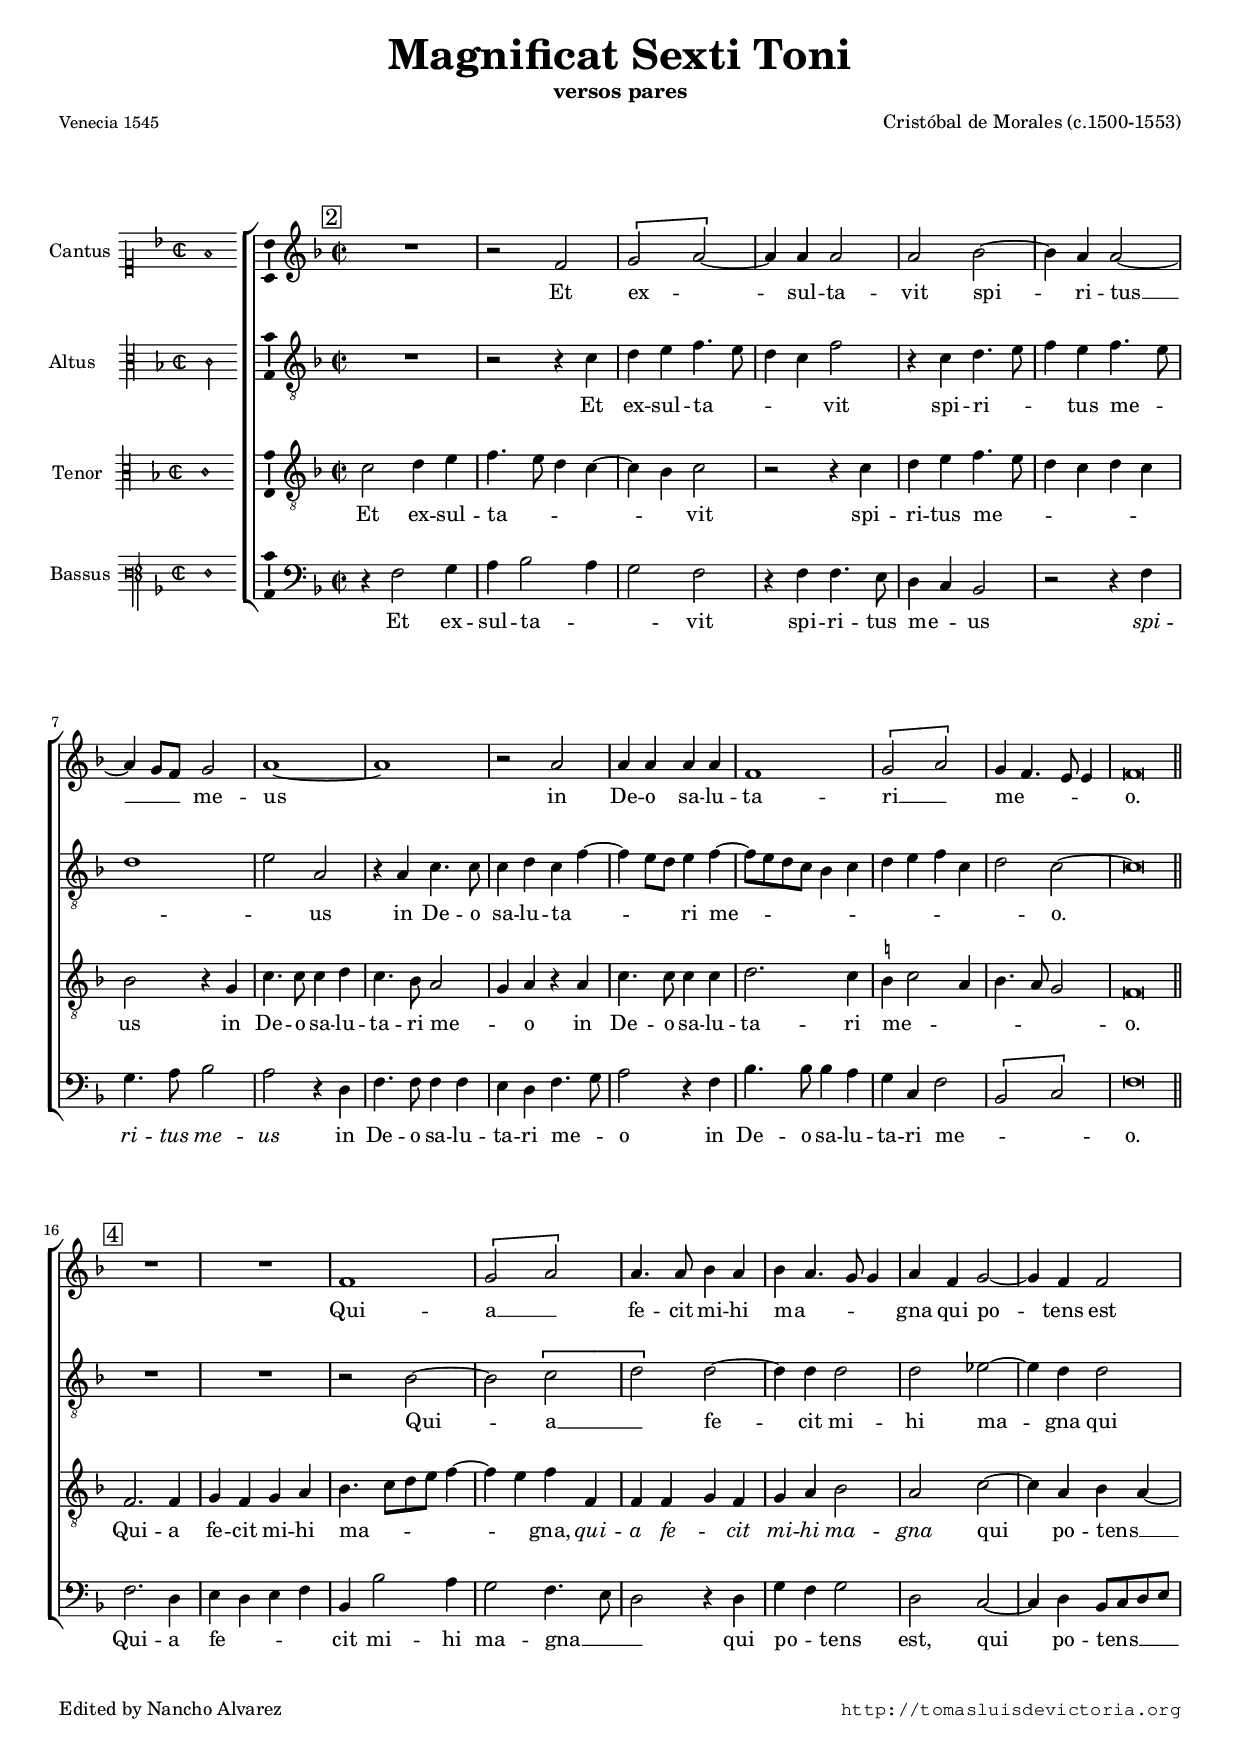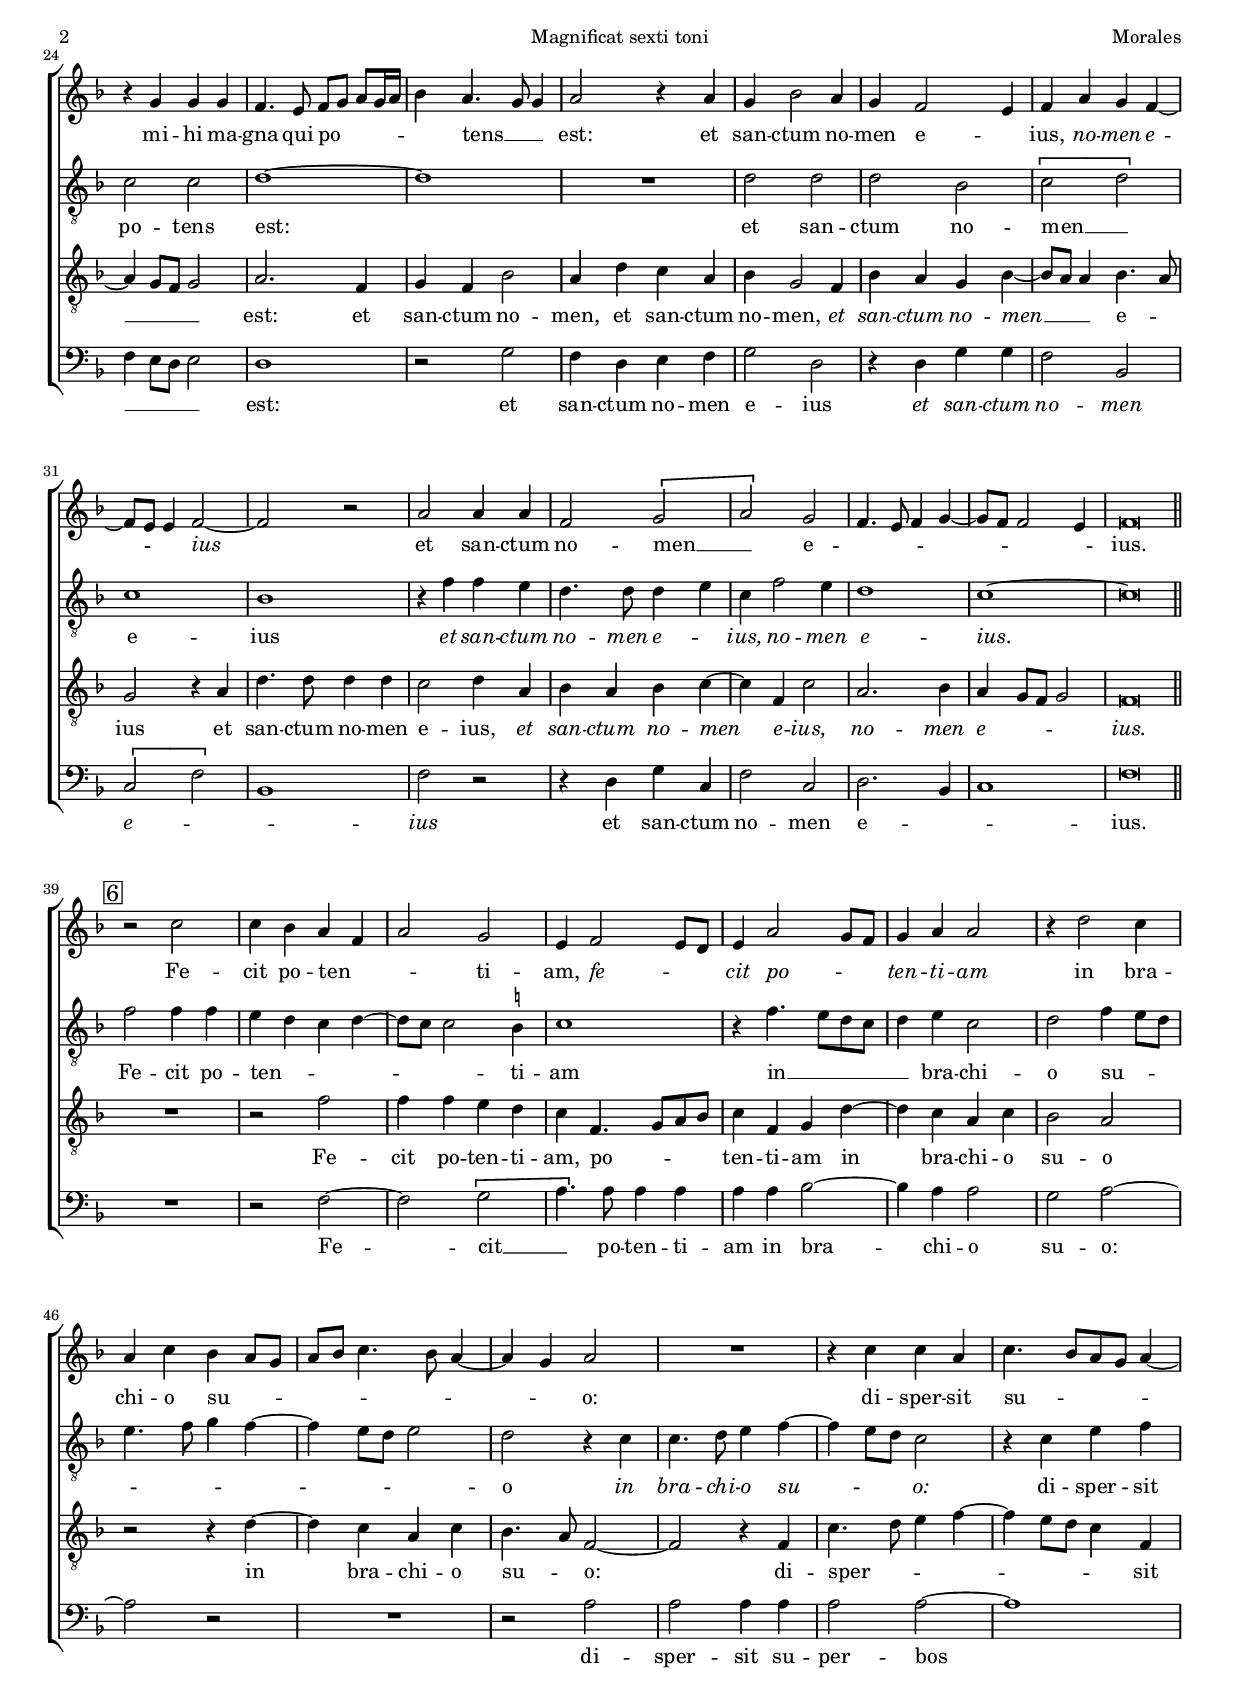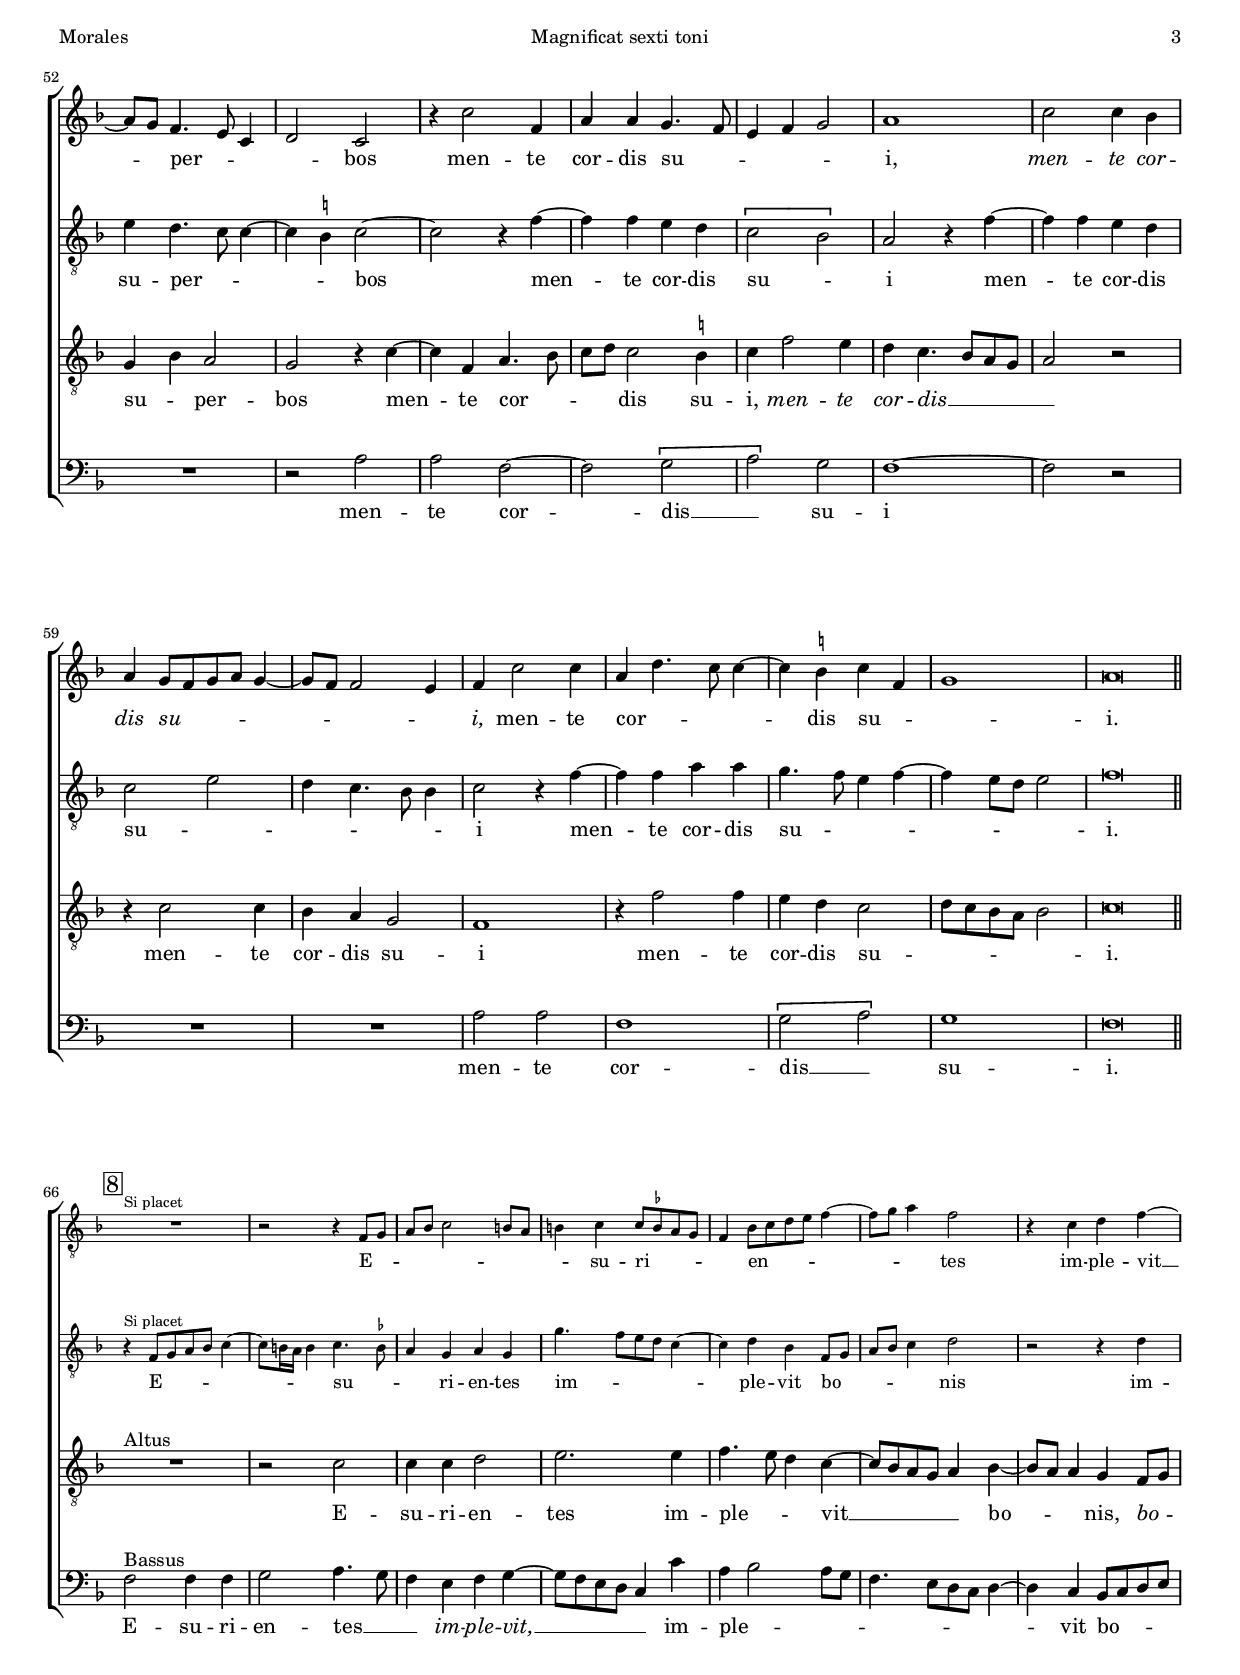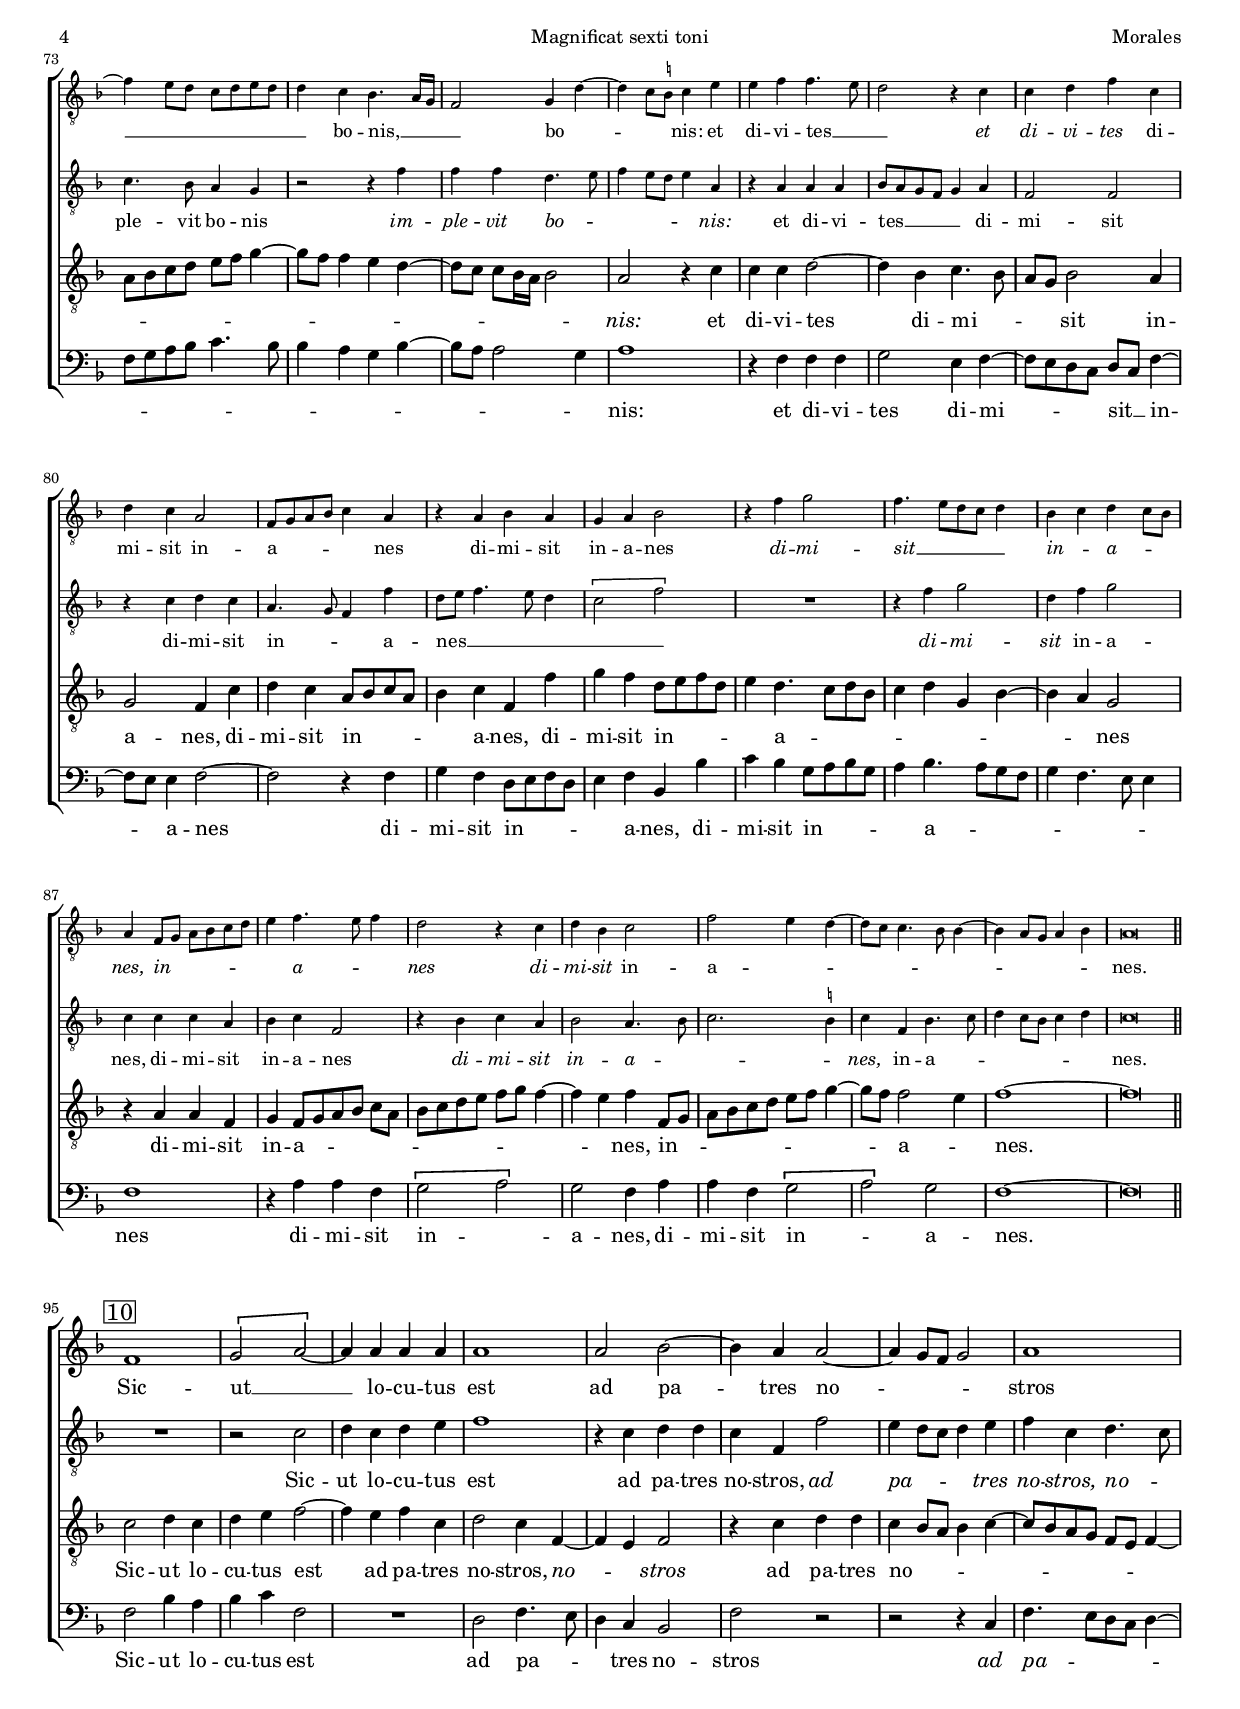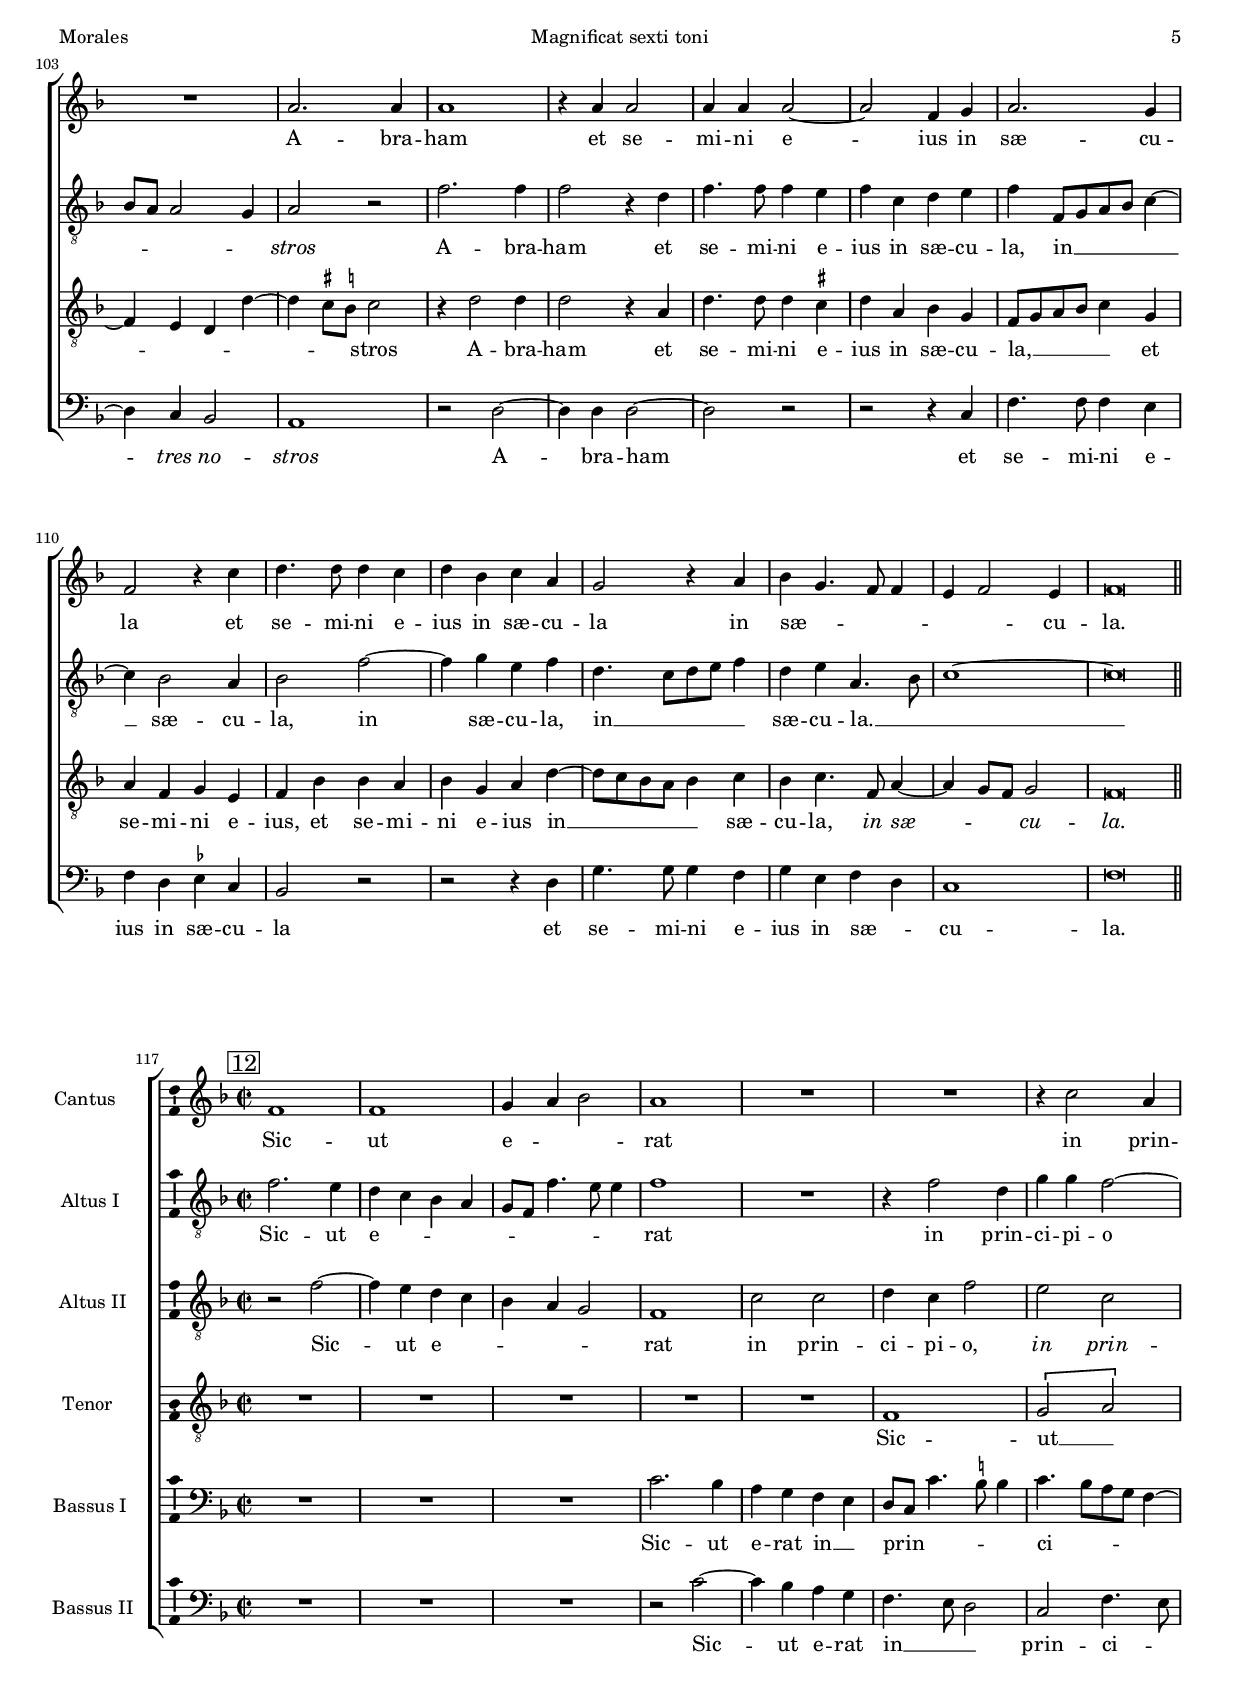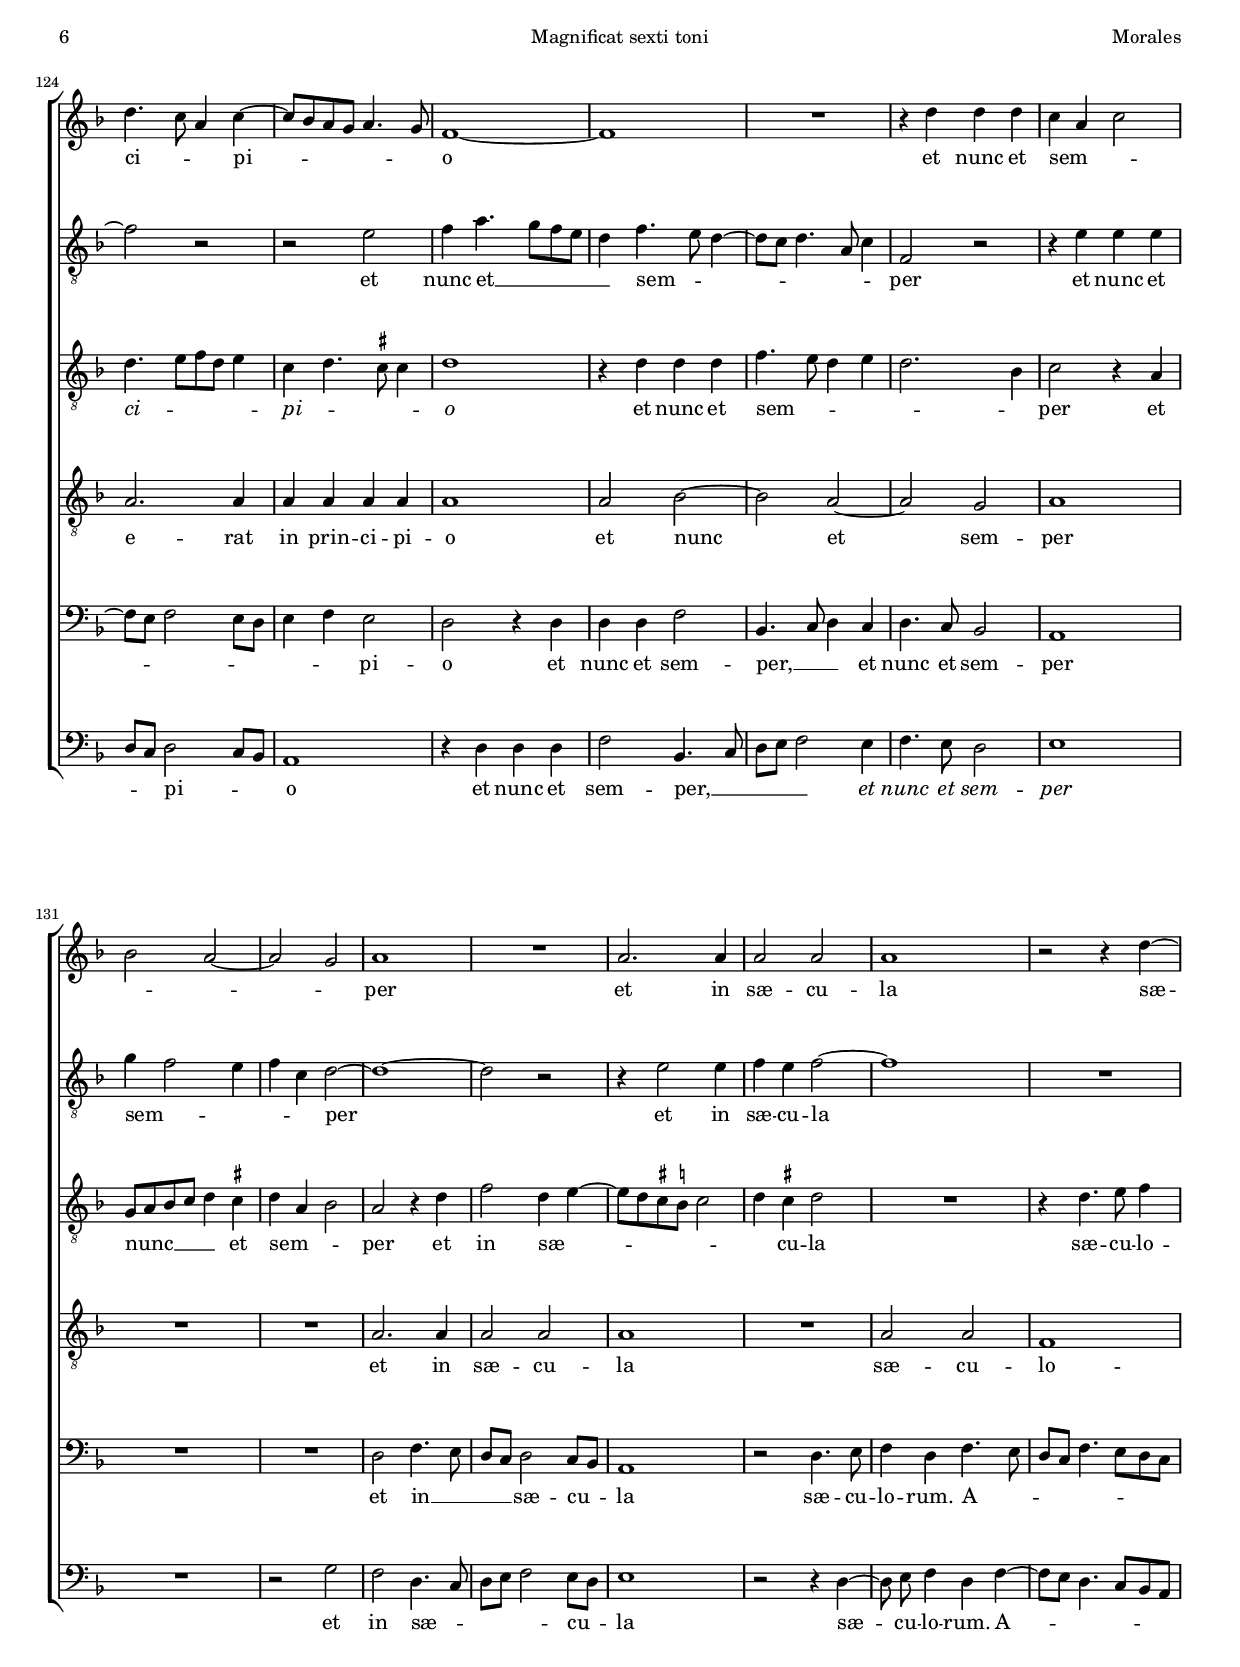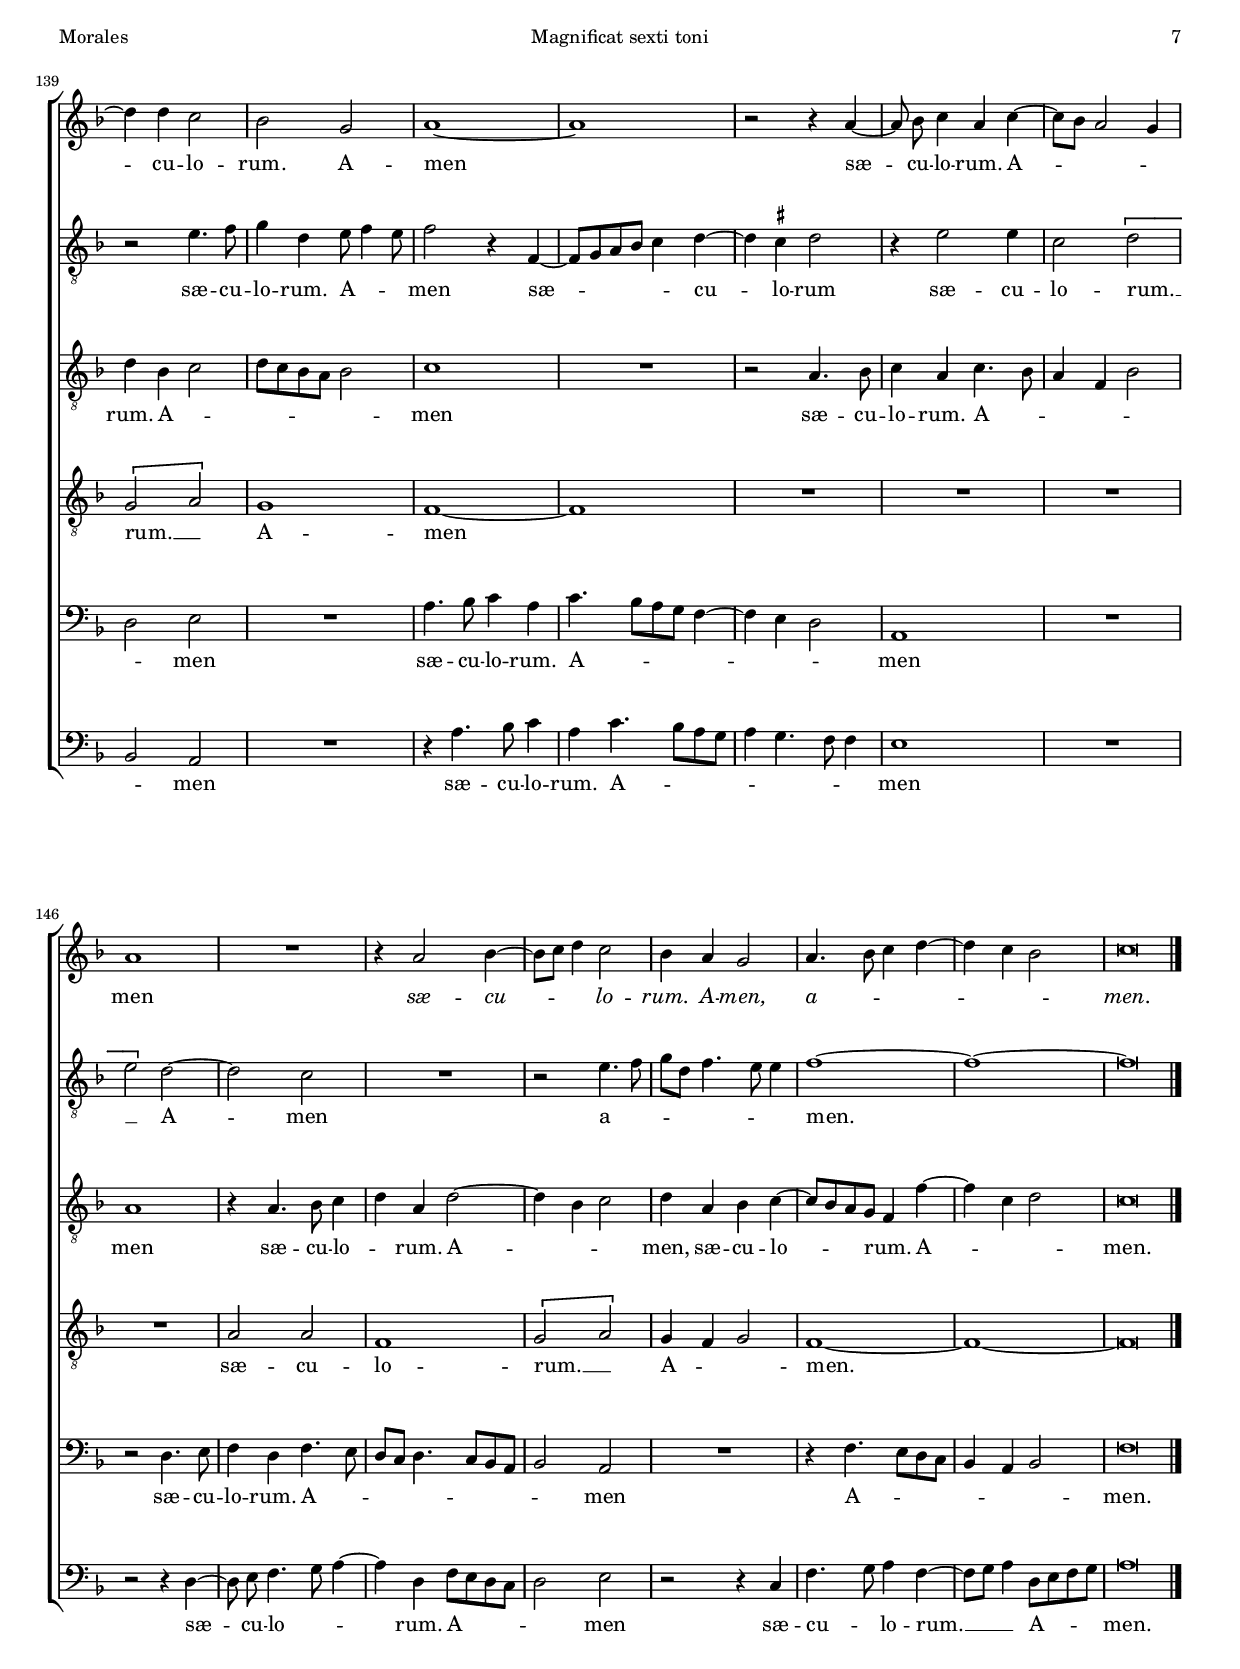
\version "2.18.0"

#(set-default-paper-size "a4")
#(set-global-staff-size 16.3)
#(ly:set-option 'point-and-click #f)
%mobile -s13.8 -i3.2 -ball -gira

italicas=\override LyricText.font-shape = #'italic
rectas=\override LyricText.font-shape = #'upright
ss=\once \set suggestAccidentals = ##t
incipitwidth = 20
mt=#(define-music-function (parser location offset) (number?) ; move lyric text
      #{ \once \override LyricText.X-offset = -$offset #})

htitle="Magnificat sexti toni"
hcomposer="Morales"

\header {
	title=\markup{\fontsize #3 "Magnificat Sexti Toni"}
	subtitle="versos pares"
%	subsubtitle=\markup{\column{" " " "}}
	composer="Cristóbal de Morales (c.1500-1553)"
        pdfauthor=\composer
	%opus="(-)"
	poet=\markup{\smaller "Venecia 1545"} % hay muchas más ediciones
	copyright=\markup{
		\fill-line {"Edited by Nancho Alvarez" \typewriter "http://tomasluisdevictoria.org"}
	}
%	tagline=""
}


global={\key f \major \time 2/2 
	\mark \markup{\box 2} \skip 1*15 \bar "||" \break
	\mark \markup{\box 4} \skip 1*23 \bar "||" \break
	\mark \markup{\box 6} \skip 1*27 \bar "||" \break
	\mark \markup{\box 8} \skip 1*29 \bar "||" \break
	\mark \markup{\box 10} \skip 1*22 \bar "||"
}



% estas dos voces no son de Morales
siplacetuno=\relative c {
	R1*65
	s4*0^\markup{"Si placet"} % placent
	R1
	r2 r4 f8 g
	a bes c2 b8 a
	b4 c c8 \ss bes a g
	f4 bes8[ c d e] f4 ~
	f8 g a4 f2
	r4 c d f ~
	f e8 d c d e d
	d4 c bes4. a16 g
	f2 g4 d' ~
	d c8 \ss b c4 e
	e4 f f4. e8
	d2 r4 c
	c d f c
	d c a2
	f8 g a bes c4 a
	r4 a bes a
	g a bes2
	r4 f' g2
	f4. e8[ d c] d4
	bes4 c d c8 bes
	a4 f8 g a bes c d
	e4 f4. e8 f4
	d2 r4 c4
	d4 bes c2
	f2 e4 d ~
	d8 c c4. bes8 bes4 ~
	bes4 a8 g a4 bes
	a\breve*1/2
}
textosiplacetuno=\lyricmode{
E -- _ _ _ _ _ _ _ su -- ri -- _ _ _ _ en -- _ _ _ _ _ _ tes
im -- ple -- vit __ _ _ _ _ _ _ _ bo -- nis, __ _ _ _
bo -- _ _ _ nis:
et di -- vi -- tes __ _ _ 
\italicas 
et di -- vi -- tes 
\rectas
di -- mi -- sit in -- a -- _ _ _ _ nes
di -- mi -- sit in -- a -- nes
\italicas
di -- mi -- sit __ _ _ _ _ in -- _ a -- _ _ nes,
in -- _ _ _ _ _ _ a -- _ _ nes
di -- mi -- sit
\rectas 
in -- a -- _ _ _ _ _ _ _ _ _ _ nes.
}

siplacetdos=\relative c {
	R1*65
	s4*0^\markup{"Si placet"} % placent
	r4 f8[ g a bes] c4 ~
	c8 b16 a b4 c4. \ss bes8
	a4 g a g
	g'4. f8[ e d] c4 ~
	c d bes f8 g 
	a bes c4 d2
	r2 r4 d
	c4. bes8 a4 g
	r2 r4 f'
	f f d4. e8
	f4 e8 d e4 a,
	r4 a a a
	bes8 a g f g4 a
	f2 f
	r4 c' d c
	a4. g8 f4 f'
	d8 e f4. e8 d4
	\[c2 f\]
	R1
	r4 f g2
	d4 f g2
	c,4 c c a
	bes c f,2
	r4 bes c a
	bes2 a4. bes8
	c2. \ss b4
	c4 f, bes4. c8
	d4 c8 bes c4 d 
	c\breve*1/2
}
textosiplacetdos=\lyricmode{
E -- _ _ _ _ _ _ _ su -- _ _ ri -- en -- tes
im -- _ _ _ _ ple -- vit bo -- _ _ _ _ nis
im -- ple -- vit bo -- nis
\italicas 
im -- ple -- vit bo -- _ _ _ _ _ nis:
\rectas 
et di -- vi -- tes __ _ _ _ _ di -- mi -- sit
di -- mi -- sit in -- _ _ a -- nes __ _ _ _ _ _ _ 
\italicas 
di -- mi -- sit
\rectas 
in -- a -- nes,
di -- mi -- sit in -- a -- nes
\italicas 
di -- mi -- sit
in -- a -- _ _ _ nes,
\rectas
in -- a -- _ _ _ _ _ _ nes.
}


cantus=\relative c'{
	R1
	r2 f
	\[g2 a ~ \]
	a4 a a2
	a2 bes ~
	bes4 a a2 ~
	a4 g8 f g2
	a1 ~
	a
	r2 a
	a4 a a a
	f1
	\[g2 a\]
	g4 f4. e8 e4
	f\breve*1/2
	R1*2
	f1
	\[g2 a\]
	a4. a8 bes4 a
	bes4 a4. g8 g4
	a f g2 ~
	g4 f f2
	r4 g g g
	f4. e8 f8[ g] a[ g16 a]
	bes4 a4. g8 g4
	a2 r4 a
	g4 bes2 a4
	g4 f2 e4
	f a g f ~
	f8 e e4 f2 ~
	f r
	a2 a4 a
	f2 \[g
	a\] g
	f4. e8 f4 g ~
	g8 f f2 e4
	f\breve*1/2
	r2 c'2
	c4 bes a f
	a2 g
	e4 f2 e8 d
	e4 a2 g8 f
	g4 a a2
	r4 d2 c4
	a c bes a8 g
	a bes c4. bes8 a4 ~ % CSIC sugiere el primer si natural
	a4 g a2
	R1
	r4 c c a 
	c4. bes8[ a g] a4 ~
	a8 g f4. e8 c4
	d2 c
	r4 c'2 f,4
	a a g4. f8 
	e4 f g2
	a1
	c2 c4 bes
	a g8[ f g a] g4 ~
	g8 f f2 e4
	f4 c'2 c4
	a d4. c8 c4 ~
	c \ss b c f,
	g1
	a\breve*1/2
	R1*29
	f1
	\[g2 a ~ \]
	a4 a a a
	a1
	a2 bes ~
	bes4 a a2 ~
	a4 g8 f g2
	a1
	R1
	a2. a4
	a1
	r4 a a2
	a4 a a2 ~
	a f4 g
	a2. g4
	f2 r4 c'
	d4. d8 d4 c
	d4 bes c a
	g2 r4 a
	bes g4. f8 f4
	e f2 e4
	f\breve*1/2
}

altus=\relative c'{
	R1
	r2 r4 c
	d e f4. e8 
	d4 c f2
	r4 c d4. e8
	f4 e f4. e8
	d1
	e2 a,
	r4 a c4. c8
	c4 d c f ~
	f e8 d e4 f ~
	f8 e d c bes4 c
	d e f c
	d2 c ~
	c\breve*1/2
	R1*2
	r2 bes ~
	bes \[c 
	d\] d ~
	d4 d d2
	d ees ~
	ees4 d d2
	c c
	d1 ~
	d
	R1
	d2 d
	d bes
	\[c2 d\]
	c1
	bes
	r4 f' f e
	d4. d8 d4 e
	c f2 e4
	d1
	c1 ~
	c\breve*1/2
	f2 f4 f
	e d c d ~
	d8 c c2 \ss b4 
	c1
	r4 f4. e8 d c
	d4 e c2
	d f4 e8 d
	e4. f8 g4 f ~
	f e8 d e2
	d r4 c
	c4. d8 e4 f ~
	f e8 d c2
	r4 c e f
	e d4. c8 c4 ~
	c \ss b c2 ~
	c r4 f ~
	f f e d
	\[c2 bes\]
	a2 r4 f' ~
	f f e d
	c2 e
	d4 c4. bes8 bes4 % CSIC sugiere b
	c2 r4 f ~
	f f a a
	g4. f8 e4 f ~
	f e8 d e2
	f\breve*1/2
	s4*0^\markup{"Altus"}
	R1
	r2 c2
	c4 c d2
	e2. e4
	f4. e8 d4 c ~
	c8 bes a g a4 bes ~
	bes8 a a4 g f8 g
	a bes c d e f g4 ~
	g8 f f4 e d ~
	d8[ c] c[ bes16 a] bes2
	a r4 c
	c c d2 ~
	d4 bes c4. bes8
	a g bes2 a4
	g2 f4 c' 
	d c a8 bes c a
	bes4 c f, f'
	g f d8 e f d
	e4 d4. c8 d bes
	c4 d g, bes ~
	bes a g2
	r4 a a f
	g f8[ g a bes] c[ a]
	bes c d e f g f4 ~
	f4 e f f,8 g
	a bes c d e f g4 ~
	g8 f f2 e4
	f1 ~
	f\breve*1/2
	R1
	r2 c
	d4 c d e
	f1
	r4 c d d
	c f, f'2
	e4 d8 c d4 e
	f c d4. c8
	bes8 a a2 g4
	a2 r
	f'2. f4
	f2 r4 d
	f4. f8 f4 e
	f4 c d e
	f f,8[ g a bes] c4 ~
	c bes2 a4
	bes2 f' ~
	f4 g e f
	d4. c8[ d e] f4
	d4 e a,4. bes8 % CSIC sugiere b
	c1 ~
	c\breve*1/2
}

tenor=\relative c'{
	c2 d4 e
	f4. e8 d4 c ~
	c bes c2 % CSIC sugiere b
	r2 r4 c
	d e f4. e8
	d4 c d c
	bes2 r4 g
	c4. c8 c4 d
	c4. bes8 a2
	g4 a r4 a
	c4. c8 c4 c
	d2. c4
	\ss b4 c2 a4
	bes4. a8 g2
	f\breve*1/2
	f2. f4
	g4 f g a
	bes4. c8[ d e] f4 ~
	f e f f,
	f f g f
	g4 a bes2
	a c ~
	c4 a bes a ~
	a g8 f g2
	a2. f4
	g f bes2
	a4 d c a
	bes g2 f4
	bes a g bes ~
	bes8 a a4 bes4. a8
	g2 r4 a
	d4. d8 d4 d
	c2 d4 a
	bes a bes c ~
	c f, c'2
	a2. bes4
	a4 g8 f g2 
	f\breve*1/2
	R1
	r2 f'2
	f4 f e d
	c f,4. g8 a bes % CSIC sugiere b
	c4 f, g d' ~
	d c a c
	bes2 a
	r2 r4 d ~
	d c a c
	bes4. a8 f2 ~
	f r4 f
	c'4. d8 e4 f ~
	f e8 d c4 f,
	g4 bes a2
	g r4 c ~
	c f, a4. bes8
	c d c2 \ss b4
	c4 f2 e4
	d c4. bes8 a g
	a2 r
	r4 c2 c4
	bes a g2
	f1
	r4 f'2 f4
	e d c2
	d8 c bes a bes2
	c\breve*1/2
	R1*29
	c2 d4 c
	d e f2 ~
	f4 e f c
	d2 c4 f, ~
	f e f2
	r4 c' d d
	c bes8 a bes4 c ~
	c8 bes a g f e f4 ~
	f4 e d d' ~
	d \ss cis8 \ss b cis2
	r4 d2 d4
	d2 r4 a
	d4. d8 d4 \ss cis
	d4 a bes g
	f8 g a bes c4 g
	a f g e
	f bes bes a
	bes g a d ~
	d8 c bes a bes4 c
	bes c4. f,8 a4 ~
	a4 g8 f g2
	f\breve*1/2
}

bassus=\relative c{
	r4 f2 g4
	a4 bes2 a4
	g2 f
	r4 f f4. e8
	d4 c bes2
	r2 r4 f'
	g4. a8 bes2
	a r4 d,
	f4. f8 f4 f
	e d f4. g8
	a2 r4 f
	bes4. bes8 bes4 a
	g c, f2
	\[bes,2 c\]
	f\breve*1/2
	f2. d4
	e d e f
	bes, bes'2 a4
	g2 f4. e8
	d2 r4 d
	g4 f g2
	d c ~
	c4 d bes8 c d e
	f4 e8 d e2
	d1
	r2 g2
	f4 d e f
	g2 d
	r4 d g g
	f2 bes,
	\[c f\]
	bes,1
	f'2 r
	r4 d g c,
	f2 c
	d2. bes4
	c1
	f\breve*1/2
	R1
	r2 f ~
	f \[g 
	a4. \] a8 a4 a
	a a bes2 ~
	bes4 a a2
	g a ~
	a r
	R1
	r2 a
	a a4 a
	a2 a ~
	a1
	R1
	r2 a
	a f ~
	f \[g 
	a\] g
	f1 ~
	f2 r
	R1*2
	a2 a
	f1
	\[g2 a\]
	g1
	f\breve*1/2
	s4*0^\markup{"Bassus"}
	f2 f4 f
	g2 a4. g8
	f4 e f g ~
	g8 f e d c4 c' a4 bes2 a8 g
	f4. e8[ d c] d4 ~
	d c bes8 c d e
	f g a bes c4. bes8
	bes4 a g bes ~
	bes8 a a2 g4
	a1
	r4 f f f
	g2 e4 f ~
	f8 e d c d c f4 ~
	f8 e e4 f2 ~
	f r4 f
	g4 f d8 e f d
	e4 f bes, bes'
	c bes g8 a bes g
	a4 bes4. a8 g f
	g4 f4. e8 e4
	f1
	r4 a a f
	\[g2 a\]
	g2 f4 a
	a f \[g2
	a\] g
	f1 ~
	f\breve*1/2
	f2 bes4 a
	bes4 c f,2
	R1
	d2 f4. e8
	d4 c bes2
	f'2 r
	r r4 c
	f4. e8[ d c] d4 ~
	d c bes2
	a1
	r2 d ~
	d4 d d2 ~
	d r
	r2 r4 c
	f4. f8 f4 e
	f d \ss ees c
	bes2 r
	r2 r4 d
	g4. g8 g4 f
	g e f d
	c1
	f\breve*1/2
}

textocantus=\lyricmode{
Et ex -- _ sul -- ta -- vit spi -- ri -- tus __ _ _ me -- us
in De -- o sa -- lu -- ta -- ri __ _ me -- _ _ _ o.
Qui -- a __ _ fe -- cit mi -- hi ma -- _ _ _ gna
qui po -- tens est
mi -- hi ma -- gna qui po -- _ _ _ _ _ tens __ _ _ est:
et san -- ctum no -- men e -- _ ius,
\italicas 
no -- men e -- _ _ ius
\rectas 
et san -- ctum no -- men __ _ e -- _ _ _ _ _ _ _ ius.
Fe -- cit po -- ten -- _ _ ti -- am,
\italicas 
fe -- _ _ cit po -- _ _ ten -- ti -- am
\rectas 
in bra -- chi -- o su -- _ _ _ _ _ _ _ _ o:
di -- sper -- sit su -- _ _ _ _ _ per -- _ _ _ bos
men -- te cor -- dis su -- _ _ _ _ i,
\italicas
men -- te cor -- dis su -- _ _ _ _ _ _ _ i,
\rectas 
men -- te cor -- _ _ _ dis su -- _ _ i.

Sic -- ut __ _ lo -- cu -- tus est
ad pa -- tres no -- _ _ _ stros
A -- bra -- ham
et se -- mi -- ni e -- ius in sæ -- cu -- la
et se -- mi -- ni e -- ius in sæ -- cu -- la
in sæ -- _ _ _ _ _ cu -- la.
}

textoaltus=\lyricmode{
Et ex -- sul -- ta -- _ _ _ vit
spi -- ri -- _ _ tus me -- _ _ _ us
in De -- o sa -- lu -- ta -- _ _ _ ri me -- _ _ _ _ _ _ _ _ _ _ o.
Qui -- a __ _ fe -- cit mi -- hi ma -- gna
qui po -- tens est:
et san -- ctum no -- men __ _ e -- ius
\italicas 
et san -- ctum no -- men e -- _ ius,
no -- men e -- ius.
\rectas
Fe -- cit po -- ten -- _ _ _ _ _ ti -- am
in __ _ _ _ _ bra -- chi -- o su -- _ _ _ _ _ _ _ _ _ o
\italicas 
in bra -- chi -- o su -- _ _ o:
\rectas 
di -- sper -- sit su -- per -- _ _ _ bos
men -- te cor -- dis su -- _ i
men -- te cor -- dis su -- _ _ _ _ _ i
men -- te cor -- dis su -- _ _ _ _ _ _ i.
E -- su -- ri -- en -- tes im -- ple -- _ _ vit __ _ _ _ _ bo -- _ _ nis,
\italicas 
bo -- _ _ _ _ _ _ _ _ _ _ _ _ _ _ _ _ _ nis:
\rectas 
et di -- vi -- tes di -- mi -- _ _ _ sit in -- a -- nes,
di -- mi -- sit in -- _ _ _ _ a -- nes,
di -- mi -- sit in -- _ _ _ _ a -- _ _ _ _ _ _ _ _ nes
di -- mi -- sit in -- a -- _ _ _ _ _ _ _ _ _ _ _ _ _ nes,
in -- _ _ _ _ _ _ _ _ _ a -- _ nes.
Sic -- ut lo -- cu -- tus est
ad pa -- tres no -- stros,
\italicas
ad pa -- _ _ _ tres no -- stros,
no -- _ _ _ _ _ stros
\rectas 
A -- bra -- ham
et se -- mi -- ni e -- ius
in sæ -- cu -- la,
in __ _ _ _ _ sæ -- cu -- la,
in sæ -- cu -- la,
in __ _ _ _ _ sæ -- cu -- la. __ _ _ 
}

textotenor=\lyricmode{
Et ex -- sul -- ta -- _ _ _ _ vit
spi -- ri -- tus me -- _ _ _ _ _ us
in De -- o sa -- lu -- ta -- ri me -- _ o
in De -- o sa -- lu -- ta -- ri me -- _ _ _ _ _ o.
Qui -- a fe -- cit mi -- hi ma -- _ _ _ _ _ gna,
\italicas 
qui -- a fe -- _ cit mi -- hi ma -- gna
\rectas 
qui po -- tens __ _ _ _ _ est:
et san -- ctum no -- men,
et san -- ctum no -- men,
\italicas 
et san -- ctum no -- men __ _ _ 
\rectas 
e -- _ ius
et san -- ctum no -- men e -- ius,
\italicas 
et san -- ctum no -- men e -- ius,
no -- men e -- _ _ _ ius.
\rectas 
Fe -- cit po -- ten -- ti -- am,
po -- _ _ _ ten -- ti -- am 
in bra -- chi -- o su -- o
in bra -- chi -- o su -- _ o:
di -- sper -- _ _ _ _ _ _ sit su -- _ per -- bos
men -- te cor -- _ _ _ dis su -- i,
\italicas 
men -- te cor -- dis __ _ _ _ _ 
\rectas 
men -- te cor -- dis su -- i
men -- te cor -- dis su -- _ _ _ _ _ i.

Sic -- ut lo -- cu -- tus est ad pa -- tres no -- stros,
\italicas 
no -- _ stros
\rectas 
ad pa -- tres no -- _ _ _ _ _ _ _ _ _ _ _ _ _ _ _ stros
A -- bra -- ham
et se -- mi -- ni e -- ius
in sæ -- cu -- la, __ _ _ _ _ 
et se -- mi -- ni e -- ius,
et se -- mi -- ni e -- ius in __ _ _ _ _ sæ -- cu -- la,
\italicas
in sæ -- _ _ cu -- la.
}

textobassus=\lyricmode{
Et ex -- sul -- ta -- _ _ vit
spi -- ri -- tus me -- _ us
\italicas 
spi -- ri -- tus me -- us
\rectas 
in De -- o sa -- lu -- ta -- ri me -- _ o
in De -- o sa -- lu -- ta -- ri me -- _ _ o.
Qui -- a fe -- _ _ _ cit mi -- hi ma -- gna __ _ _ 
qui po -- _ tens est,
qui po -- tens __ _ _ _ _ _ _ _ est:
et san -- ctum no -- men e -- ius
\italicas 
et san -- ctum no -- men e -- _ _ ius
\rectas 
et san -- ctum no -- men e -- _ _ ius.
Fe -- cit __ _ po -- ten -- ti -- am in bra -- chi -- o
su -- o:
di -- sper -- sit su -- per -- bos
men -- te cor -- dis __ _ su -- i
men -- te cor -- dis __ _ su -- i.
E -- su -- ri -- en -- tes __ _ _ 
\italicas 
im -- ple -- vit, __ _ _ _ _ 
\rectas 
im -- ple -- _ _ _ _ _ _ _ _ vit bo -- _ _ _ _ _ _ _ _ _ _ _ _ _ _ _ _ nis:
et di -- vi -- tes di -- mi -- _ _ _ sit __ _ in -- _ a -- nes
di -- mi -- sit in -- _ _ _ _ a -- nes,
di -- mi -- sit in -- _ _ _ _ a -- _ _ _ _ _ _ _ nes
di -- mi -- sit in -- _ a -- nes,
di -- mi -- sit in -- _ a -- nes.
Sic -- ut lo -- cu -- tus est
ad pa -- _ _ tres no -- stros
\italicas 
ad pa -- _ _ _ _ tres no -- stros
\rectas 
A -- bra -- ham
et se -- \mt #1 mi -- \mt #0 ni e -- ius
in sæ -- cu -- la
et se -- \mt #1 mi -- \mt #0 ni e -- ius in sæ -- _ cu -- la.
}


incipitcantus=\markup{
	\score{
		{ 
		\set Staff.instrumentName="Cantus "
		\override NoteHead.style = #'neomensural
		\override Staff.TimeSignature.style = #'neomensural
		\cadenzaOn 
		\clef "petrucci-c1"
		\key f \major
		\time 2/2
		f'1
		} 
	\layout { line-width=\incipitwidth indent = 0 }
	}
}

incipitaltus=\markup{
	\score{
		{ 
		\set Staff.instrumentName="Altus    "
		\override NoteHead.style = #'neomensural 
		\override Staff.TimeSignature.style = #'neomensural
		\cadenzaOn 
		\clef "petrucci-c3"
		\key f \major
		\time 2/2
		c'2*2
		} 
	\layout { line-width=\incipitwidth indent = 0 }
	}
}


incipittenor=\markup{
	\score{
		{ 
		\set Staff.instrumentName="Tenor  "
		\override NoteHead.style = #'neomensural 
		\override Staff.TimeSignature.style = #'neomensural
		\cadenzaOn 
		\clef "petrucci-c3"
		\key f \major
		\time 2/2
		c'1
		} 
	\layout { line-width=\incipitwidth indent=0 }
	}
}

incipitbassus=\markup{
	\score{
		{ 
		\set Staff.instrumentName="Bassus "
		\override NoteHead.style = #'neomensural
		\override Staff.TimeSignature.style = #'neomensural
		\cadenzaOn 
		\clef "petrucci-f3"
		\key f \major
		\time 2/2
		f1
		} 
	\layout { line-width=\incipitwidth indent = 0 }
	}
}


\score {\transpose c' c'{
\new ChoirStaff<<
	
	\new Staff \with {
		\remove "Ambitus_engraver"
		fontSize = #-2
		\override StaffSymbol.staff-space = #(magstep -2)
		\override StaffSymbol.thickness = #(magstep -2)
	}
	<<\global
	\new Voice="pl1" { \clef "G_8" \siplacetuno }
	\new Lyrics \lyricsto "pl1" { \set fontSize = #-1 \textosiplacetuno }
	>>
	
	
	\new Staff \with {
		\remove "Ambitus_engraver"
		fontSize = #-2
		\override StaffSymbol.staff-space = #(magstep -2)
		\override StaffSymbol.thickness = #(magstep -2)
	}
	<<\global
	\new Voice="pl2" { \clef "G_8" \siplacetdos }
	\new Lyrics \lyricsto "pl2" { \set fontSize = #-1 \textosiplacetdos }
	>>
	
	\new Staff <<\global
	\new Voice="v1" {
		\set Staff.instrumentName=\incipitcantus
		\clef "treble"
		\cantus }
	\new Lyrics \lyricsto "v1" {\textocantus }
	>>

	\new Staff="alto" <<\global
	\new Voice="v2" {
		\set Staff.instrumentName=\incipitaltus
		\clef "G_8"
		\altus }
	\new Lyrics \lyricsto "v2" {\textoaltus }
	>>
	
	\new Staff <<\global
	\new Voice="v3" {
		\set Staff.instrumentName=\incipittenor
		\clef "G_8"
		\tenor }
	\new Lyrics \lyricsto "v3" {\textotenor }
	>>

	\new Staff <<\global
	\new Voice="v4" {
		\set Staff.instrumentName=\incipitbassus
		\clef "bass"
		\bassus }
	\new Lyrics \lyricsto "v4" {\textobassus }
	>>
	
>>

	} % transpose

\layout{ 
	\context {\Lyrics 
		\override VerticalAxisGroup.staff-affinity = #UP
		\override VerticalAxisGroup.nonstaff-relatedstaff-spacing =
			#'((basic-distance . 0) (minimum-distance . 0) (padding . 1))
		\override LyricText.font-size = #1.2
		\override LyricHyphen.minimum-distance = #0.5
	}
	\context {\Score 
		\override BarNumber.padding = #2 
	}
	\context {\Voice 
		%melismaBusyProperties = #'()
		%autoBeaming = ##f
	}
	\context { \Staff \RemoveEmptyStaves 
		\override VerticalAxisGroup.remove-first = ##t
	}
	\context {\Staff 
		\override VerticalAxisGroup.staff-staff-spacing =
			#'((basic-distance . 11) (minimum-distance . 0) (padding . 1))
		\consists Ambitus_engraver 
		\override LigatureBracket.padding = #1
	}
}

%\midi {}

}



%%%%%%%%%%%%%%%%%%%%%%%%%%%%%%%%%%%%%%%%%%%%%%%%%%%%%%%%%%%%%%%%%%%%%%%%%%%%%%


global={\key f \major \time 2/2 
	\mark \markup{\box 12} \skip 1*37 \bar "|."
}


cantus=\relative c'{
	\set Score.currentBarNumber = #117 \bar ""
	f1
	f
	g4 a bes2
	a1
	R1*2
	r4 c2 a4
	d4. c8 a4 c ~
	c8 bes a g a4. g8
	f1 ~
	f
	R1
	r4 d' d d
	c a c2
	bes a ~
	a g
	a1
	R1
	a2. a4
	a2 a
	a1
	r2 r4 d ~
	d d c2
	bes g
	a1 ~
	a
	r2 r4 a ~
	a8 \noBeam bes c4 a c ~
	c8 bes a2 g4
	a1
	R1
	r4 a2 bes4 ~
	bes8 c d4 c2
	bes4 a g2
	a4. bes8 c4 d4 ~
	d c bes2
	c\breve*1/2
}

altus=\relative c'{
	f2. e4
	d c bes a
	g8 f f'4. e8 e4
	f1
	R1
	r4 f2 d4
	g g f2 ~
	f r
	r e
	f4 a4. g8 f e
	d4 f4. e8 d4 ~
	d8 c d4. a8 c4
	f,2 r
	r4 e' e e
	g4 f2 e4
	f4 c d2 ~
	d1 ~
	d2 r
	r4 e2 e4
	f e f2 ~
	f1
	R1
	r2 e4. f8 % CSIC sugiere fis
	g4 d e8 f4 e8
	f2 r4 f, ~
	f8 g a bes c4 d ~
	d \ss cis d2
	r4 e2 e4
	c2 \[d
	e\] d ~
	d c
	R1
	r2 e4. f8 %CSIC sugiere fis
	g8 d f4. e8 e4
	f1 ~
	f ~
	f\breve*1/2
}

altusdos=\relative c'{
	r2 f ~
	f4 e d c
	bes4 a g2
	f1
	c'2 c
	d4 c f2
	e c
	d4. e8[ f d] e4
	c4 d4. \ss cis8 cis4
	d1
	r4 d d d
	f4. e8 d4 e
	d2. bes4
	c2 r4 a
	g8 a bes c d4 \ss cis
	d4 a bes2
	a r4 d
	f2 d4 e ~
	e8 d \ss cis \ss b cis2
	d4 \ss cis d2
	R1
	r4 d4. e8 f4
	d bes c2
	d8 c bes a bes2
	c1
	R1
	r2 a4. bes8
	c4 a c4. bes8
	a4 f bes2
	a1
	r4 a4. bes8 c4
	d4 a d2 ~
	d4 bes c2
	d4 a bes c ~
	c8 bes a g f4 f' ~
	f c d2
	c\breve*1/2
}

tenor=\relative c{
	R1*5
	f1
	\[g2 a\]
	a2. a4
	a a a a
	a1
	a2 bes ~
	bes a ~
	a g
	a1
	R1*2
	a2. a4
	a2 a
	a1
	R1
	a2 a
	f1
	\[g2 a\]
	g1
	f1 ~
	f
	R1*4
	a2 a
	f1
	\[g2 a\]
	g4 f g2
	f1 ~
	f ~
	f\breve*1/2
}

bassus=\relative c'{
	R1*3
	c2. bes4
	a g f e
	d8 c c'4. \ss b8 b4
	c4. bes8[ a g] f4 ~
	f8 e f2 e8 d
	e4 f e2
	d r4 d
	d d f2
	bes,4. c8 d4 c
	d4. c8 bes2
	a1
	R1*2
	d2 f4. e8
	d8 c d2 c8 bes
	a1
	r2 d4. e8
	f4 d f4. e8
	d c f4. e8 d c
	d2 e
	R1
	a4. bes8 c4 a
	c4. bes8[ a g] f4 ~
	f e d2
	a1
	R1
	r2 d4. e8
	f4 d f4. e8
	d c d4. c8 bes a
	bes2 a
	R1
	r4 f'4. e8 d c
	bes4 a bes2
	f'\breve*1/2
}

bassusdos=\relative c'{
	R1*3
	r2 c ~
	c4 bes a g
	f4. e8 d2
	c f4. e8
	d c d2 c8 bes
	a1
	r4 d d d
	f2 bes,4. c8
	d e f2 e4
	f4. e8 d2
	e1
	R1
	r2 g
	f d4. c8
	d e f2 e8 d
	e1
	r2 r4 d ~
	d8 \noBeam e f4 d f ~
	f8 e d4. c8 bes a
	bes2 a
	R1
	r4 a'4. bes8 c4
	a c4. bes8 a g
	a4 g4. f8 f4
	e1
	R1
	r2 r4 d ~
	d8 \noBeam e8 f4. g8 a4 ~
	a d, f8 e d c
	d2 e
	r2 r4 c
	f4. g8 a4 f ~
	f8 g a4 d,8 e f g
	a\breve*1/2
}

textocantus=\lyricmode{
Sic -- ut e -- _ _ rat
in prin -- ci -- _ _ pi -- _ _ _ _ _ o
et nunc et sem -- _ _ _ _ _ per
et in sæ -- cu -- la
sæ -- cu -- lo -- rum. A -- men
sæ -- cu -- lo -- rum. A -- _ _ _ men
\italicas 
sæ -- cu -- _ _ lo -- rum. A -- men,
a -- _ _ _ _ _ men.
}

textoaltus=\lyricmode{
Sic -- ut e -- _ _ _ _ _ _ _ _ rat
in prin -- ci -- pi -- o
et nunc et __ _ _ _ _ sem -- _ _ _ _ _ _ per
et nunc et sem -- _ _ _ _ per
et in sæ -- cu -- la
sæ -- cu -- lo -- rum. A -- _ _ men
sæ -- _ _ _ _ cu -- lo -- rum
sæ -- cu -- lo -- rum. __ _ A -- men
a -- _ _ _ _ _ _ men.
}

textoaltusdos=\lyricmode{
Sic -- ut e -- _ _ _ _ rat
in prin -- ci -- pi -- o,
\italicas 
in prin -- ci -- _ _ _ _ pi -- _ _ _ o
\rectas 
et nunc et sem -- _ _ _ _ _ per
et nunc __ _ _ _ _ et sem -- _ _ per
et in sæ -- _ _ _ _ _ _ cu -- la
sæ -- cu -- lo -- rum. A -- _ _ _ _ _ _ men
sæ -- cu -- lo -- rum. A -- _ _ _ _ men
sæ -- cu -- lo -- _ rum. A -- _ _ men,
sæ -- cu -- lo -- _ _ _ rum. 
A -- _ _ men.
}

textotenor=\lyricmode{
Sic -- ut __ _ e -- rat in prin -- ci -- pi -- o
et nunc et sem -- per
et in sæ -- cu -- la
sæ -- cu -- lo -- rum. __ _ A -- men
sæ -- cu -- lo -- rum. __ _ A -- _ _ men.
}

textobassus=\lyricmode{
Sic -- ut e -- rat in __ _ prin -- _ _ _ _ ci -- _ _ _ _ _ _ _ _ _ _ pi -- o
et nunc et sem -- per, __ _ _ 
et nunc et sem -- per
et in __ _ _ _ sæ -- cu -- _ la
sæ -- cu -- lo -- rum.
A -- _ _ _ _ _ _ _ _ men
sæ -- cu -- lo -- rum.
A -- _ _ _ _ _ _ men
sæ -- cu -- lo -- rum. A -- _ _ _ _ _ _ _ _ men
A -- _ _ _ _ _ _ men.
}

textobassusdos=\lyricmode{
Sic -- ut e -- rat in __ _ _ prin -- ci -- _ _ _ pi -- _ _ o
et nunc et sem -- per, __ _ _ _ _ 
\italicas 
et nunc et sem -- per
\rectas
et in sæ -- _ _ _ _ cu -- _ la
sæ -- cu -- lo -- rum. A -- _ _ _ _ _ _ men
sæ -- cu -- lo -- rum.
A -- _ _ _ _ _ _ _ men
sæ -- cu -- lo -- _ _ rum.
A -- _ _ _ _ men
sæ -- cu -- _ lo -- rum. __ _ _ 
A -- _ _ _ men.
}


\score {\transpose c' c'{
\new ChoirStaff<<

	\new Staff <<\global
	\new Voice="v1" {
		\set Staff.instrumentName="Cantus    "
		\clef "treble"
		\cantus }
	\new Lyrics \lyricsto "v1" {\textocantus }
	>>

	\new Staff <<\global
	\new Voice="v2" {
		\set Staff.instrumentName="Altus I  "
		\clef "G_8"
		\altus }
	\new Lyrics \lyricsto "v2" {\textoaltus }
	>>

	\new Staff <<\global
	\new Voice="v6" {
		\set Staff.instrumentName="Altus II "
		\clef "G_8"
		\altusdos }
	\new Lyrics \lyricsto "v6" {\textoaltusdos }
	>>
	
	\new Staff <<\global
	\new Voice="v3" {
		\set Staff.instrumentName="Tenor   "
		\clef "G_8"
		\tenor }
	\new Lyrics \lyricsto "v3" {\textotenor }
	>>

	\new Staff <<\global
	\new Voice="v4" {
		\set Staff.instrumentName="Bassus I  "
		\clef "bass"
		\bassus }
	\new Lyrics \lyricsto "v4" {\textobassus }
	>>

	\new Staff <<\global
	\new Voice="v5" {
		\set Staff.instrumentName="Bassus II "
		\clef "bass"
		\bassusdos }
	\new Lyrics \lyricsto "v5" {\textobassusdos }
	>>
	
>>

	}%transpose

\layout{ 
	indent=1.7\cm
	\context {\Lyrics 
		\override VerticalAxisGroup.staff-affinity = #UP
		\override VerticalAxisGroup.nonstaff-relatedstaff-spacing =
			#'((basic-distance . 0) (minimum-distance . 0) (padding . 1))
		\override LyricText.font-size = #1.2
		\override LyricHyphen.minimum-distance = #0.5
	}
	\context {\Score 
		\override BarNumber.padding = #2 
	}
	\context {\Voice 
		%melismaBusyProperties = #'()
		%autoBeaming = ##f
	}
	%\context { \Staff \RemoveEmptyStaves }
	\context {\Staff 
		\override VerticalAxisGroup.staff-staff-spacing =
			#'((basic-distance . 11) (minimum-distance . 0) (padding . 1))
		\consists Ambitus_engraver 
		\override LigatureBracket.padding = #1
	}
}

%\midi {}

}


\paper{
	evenHeaderMarkup=\markup  \fill-line { \fromproperty #'page:page-number-string \htitle \hcomposer }
	oddHeaderMarkup= \markup  \fill-line { \on-the-fly #not-first-page \hcomposer \on-the-fly #not-first-page \htitle \on-the-fly #not-first-page \fromproperty #'page:page-number-string }
	%system-count=8
	page-count = 7
	ragged-last-bottom = ##f
	indent=3.3\cm
	system-system-spacing =
	#'((basic-distance . 18) (minimum-distance . 0) (padding . 5))
	top-system-spacing = % header
	#'((basic-distance . 8) (minimum-distance . 0) (padding . 0))
	last-bottom-spacing = % footer
	#'((basic-distance . 12) (minimum-distance . 0) (padding . 0))
	%top-markup-spacing #'basic-distance = 0
	markup-system-spacing #'basic-distance = 20

}
